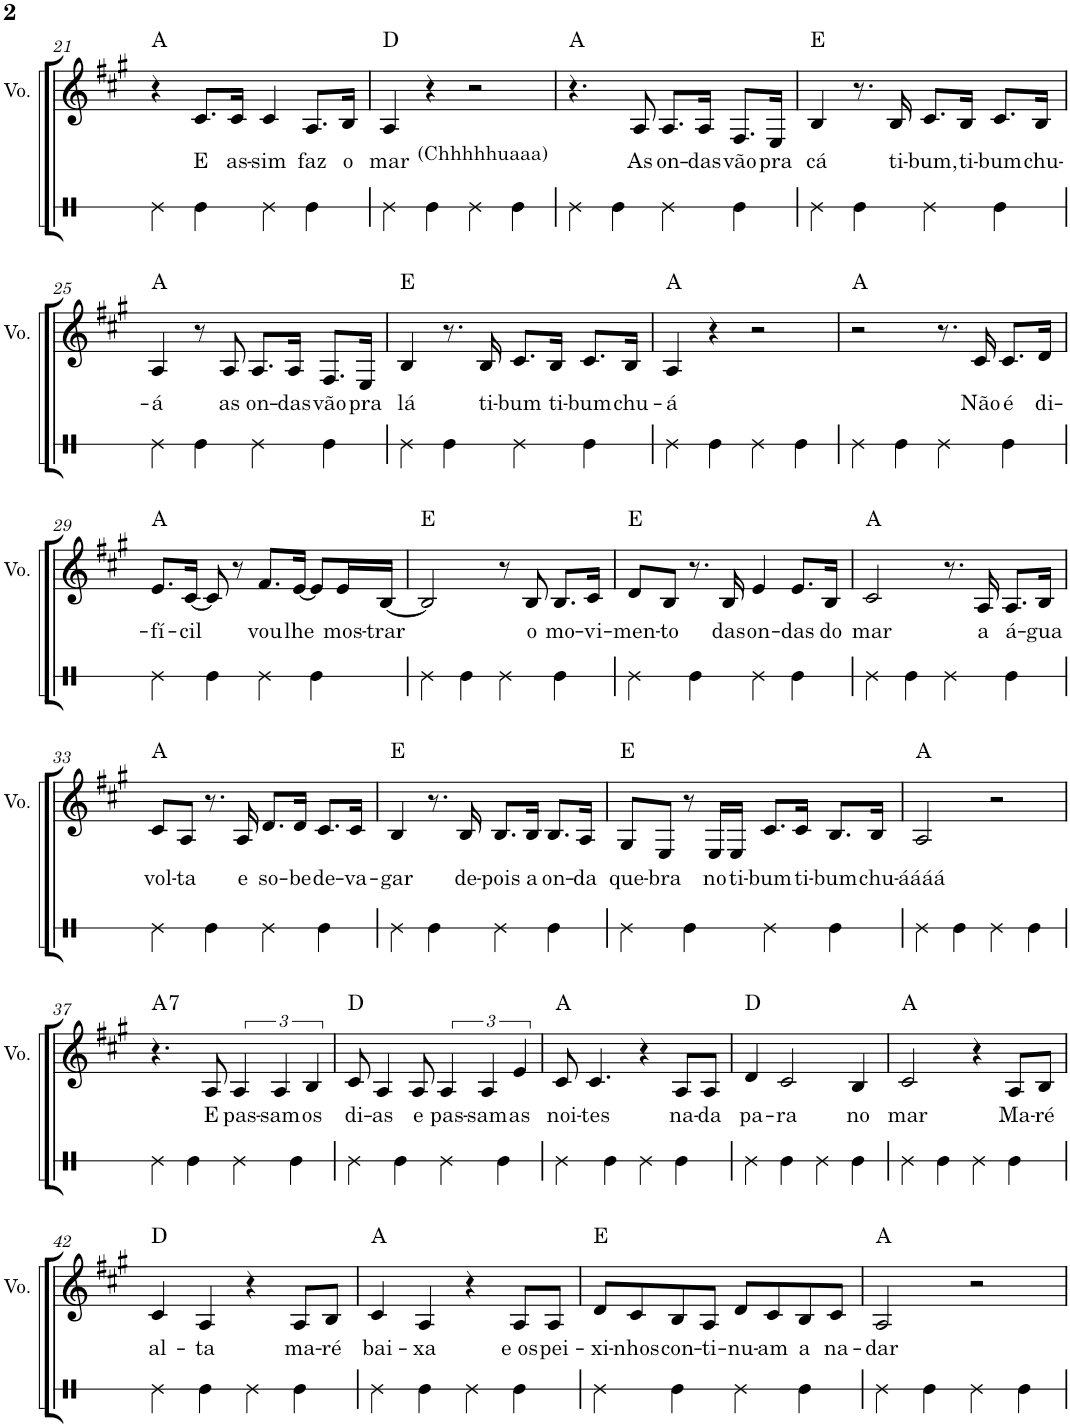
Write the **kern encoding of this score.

**kern	**kern	**text	**harte
*part2	*part1	*part1	*part1
*staff2	*staff1	*staff1	*
*I"Surdo de Campo	*I"Voz	*	*
*	*I'Vo.	*	*
!!LO:PB:g=z
*clefX	*clefG2	*	*
*k[f#c#g#]	*k[f#c#g#]	*	*
*M4/4	*M4/4	*	*
=21	=21	=21	=21
4Re\	4r	.	A:maj
!	!	!LO:LY:b	!
4Re\	8.c#/L	E	.
!	!	!LO:LY:b	!
.	16c#/Jk	as-	.
!	!	!LO:LY:b	!
4Re\	4c#/	-sim	.
!	!	!LO:LY:b	!
4Re\	8.A/L	faz	.
!	!	!LO:LY:b	!
.	16B/Jk	o	.
=22	=22	=22	=22
!	!	!LO:LY:b	!
4Re\	4A/	mar	D:maj
!	!LO:TX:b:t=(Chhhhhuaaa)	!	!
4Re\	4r	.	.
4Re\	2r	.	.
4Re\	.	.	.
=23	=23	=23	=23
4Re\	4.r	.	A:maj
4Re\	.	.	.
!	!	!LO:LY:b	!
.	8A/	As	.
!	!	!LO:LY:b	!
4Re\	8.A/L	on-	.
!	!	!LO:LY:b	!
.	16A/Jk	-das	.
!	!	!LO:LY:b	!
4Re\	8.F#/L	vão	.
!	!	!LO:LY:b	!
.	16E/Jk	pra	.
=24	=24	=24	=24
!	!	!LO:LY:b	!
4Re\	4B/	cá	E:maj
4Re\	8.r	.	.
!	!	!LO:LY:b	!
.	16B/	ti-	.
!	!	!LO:LY:b	!
4Re\	8.c#/L	-bum,	.
!	!	!LO:LY:b	!
.	16B/Jk	ti-	.
!	!	!LO:LY:b	!
4Re\	8.c#/L	-bum	.
!	!	!LO:LY:b	!
.	16B/Jk	chu-	.
!!LO:LB:g=z
=25	=25	=25	=25
!	!	!LO:LY:b	!
4Re\	4A/	-á	A:maj
4Re\	8r	.	.
!	!	!LO:LY:b	!
.	8A/	as	.
!	!	!LO:LY:b	!
4Re\	8.A/L	on-	.
!	!	!LO:LY:b	!
.	16A/Jk	-das	.
!	!	!LO:LY:b	!
4Re\	8.F#/L	vão	.
!	!	!LO:LY:b	!
.	16E/Jk	pra	.
=26	=26	=26	=26
!	!	!LO:LY:b	!
4Re\	4B/	lá	E:maj
4Re\	8.r	.	.
!	!	!LO:LY:b	!
.	16B/	ti-	.
!	!	!LO:LY:b	!
4Re\	8.c#/L	-bum	.
!	!	!LO:LY:b	!
.	16B/Jk	ti-	.
!	!	!LO:LY:b	!
4Re\	8.c#/L	-bum	.
!	!	!LO:LY:b	!
.	16B/Jk	chu-	.
=27	=27	=27	=27
!	!	!LO:LY:b	!
4Re\	4A/	-á	A:maj
4Re\	4r	.	.
4Re\	2r	.	.
4Re\	.	.	.
=28	=28	=28	=28
4Re\	2r	.	A:maj
4Re\	.	.	.
4Re\	8.r	.	.
!	!	!LO:LY:b	!
.	16c#/	Não	.
!	!	!LO:LY:b	!
4Re\	8.c#/L	é	.
!	!	!LO:LY:b	!
.	16d/Jk	di-	.
!!LO:LB:g=z
=29	=29	=29	=29
!	!	!LO:LY:b	!
4Re\	8.e/L	-fí-	A:maj
!	!	!LO:LY:b	!
.	[16c#/Jk	-cil	.
4Re\	8c#/]	.	.
.	8r	.	.
!	!	!LO:LY:b	!
4Re\	8.f#/L	vou	.
!	!	!LO:LY:b	!
.	[16e/Jk	lhe	.
4Re\	8e/L]	.	.
!	!	!LO:LY:b	!
.	16e/L	mos-	.
!	!	!LO:LY:b	!
.	[16B/JJ	-trar	.
=30	=30	=30	=30
4Re\	2B/]	.	E:maj
4Re\	.	.	.
4Re\	8r	.	.
!	!	!LO:LY:b	!
.	8B/	o	.
!	!	!LO:LY:b	!
4Re\	8.B/L	mo-	.
!	!	!LO:LY:b	!
.	16c#/Jk	-vi-	.
=31	=31	=31	=31
!	!	!LO:LY:b	!
4Re\	8d/L	-men-	E:maj
!	!	!LO:LY:b	!
.	8B/J	-to	.
4Re\	8.r	.	.
!	!	!LO:LY:b	!
.	16B/	das	.
!	!	!LO:LY:b	!
4Re\	4e/	on-	.
!	!	!LO:LY:b	!
4Re\	8.e/L	-das	.
!	!	!LO:LY:b	!
.	16B/Jk	do	.
=32	=32	=32	=32
!	!	!LO:LY:b	!
4Re\	2c#/	mar	A:maj
4Re\	.	.	.
4Re\	8.r	.	.
!	!	!LO:LY:b	!
.	16A/	a	.
!	!	!LO:LY:b	!
4Re\	8.A/L	á-	.
!	!	!LO:LY:b	!
.	16B/Jk	-gua	.
!!LO:LB:g=z
=33	=33	=33	=33
!	!	!LO:LY:b	!
4Re\	8c#/L	vol-	A:maj
!	!	!LO:LY:b	!
.	8A/J	-ta	.
4Re\	8.r	.	.
!	!	!LO:LY:b	!
.	16A/	e	.
!	!	!LO:LY:b	!
4Re\	8.d/L	so-	.
!	!	!LO:LY:b	!
.	16d/Jk	-be	.
!	!	!LO:LY:b	!
4Re\	8.c#/L	de-	.
!	!	!LO:LY:b	!
.	16c#/Jk	-va-	.
=34	=34	=34	=34
!	!	!LO:LY:b	!
4Re\	4B/	-gar	E:maj
4Re\	8.r	.	.
!	!	!LO:LY:b	!
.	16B/	de-	.
!	!	!LO:LY:b	!
4Re\	8.B/L	-pois	.
!	!	!LO:LY:b	!
.	16B/Jk	a	.
!	!	!LO:LY:b	!
4Re\	8.B/L	on-	.
!	!	!LO:LY:b	!
.	16A/Jk	-da	.
=35	=35	=35	=35
!	!	!LO:LY:b	!
4Re\	8G#/L	que-	E:maj
!	!	!LO:LY:b	!
.	8E/J	-bra	.
4Re\	8r	.	.
!	!	!LO:LY:b	!
.	16E/LL	no	.
!	!	!LO:LY:b	!
.	16E/JJ	ti-	.
!	!	!LO:LY:b	!
4Re\	8.c#/L	-bum	.
!	!	!LO:LY:b	!
.	16c#/Jk	ti-	.
!	!	!LO:LY:b	!
4Re\	8.B/L	-bum	.
!	!	!LO:LY:b	!
.	16B/Jk	chu-	.
=36	=36	=36	=36
!	!	!LO:LY:b	!
4Re\	2A/	-áááá	A:maj
4Re\	.	.	.
4Re\	2r	.	.
4Re\	.	.	.
!!LO:LB:g=z
=37	=37	=37	=37
!	!	!	!LO:H:kt=7
4Re\	4.r	.	A:7
4Re\	.	.	.
!	!	!LO:LY:b	!
.	8A/	E	.
!	!	!LO:LY:b	!
4Re\	6A/	pas-	.
!	!	!LO:LY:b	!
.	6A/	-sam	.
4Re\	.	.	.
!	!	!LO:LY:b	!
.	6B/	os	.
=38	=38	=38	=38
!	!	!LO:LY:b	!
4Re\	8c#/	di-	D:maj
!	!	!LO:LY:b	!
.	4A/	-as	.
4Re\	.	.	.
!	!	!LO:LY:b	!
.	8A/	e	.
!	!	!LO:LY:b	!
4Re\	6A/	pas-	.
!	!	!LO:LY:b	!
.	6A/	-sam	.
4Re\	.	.	.
!	!	!LO:LY:b	!
.	6e/	as	.
=39	=39	=39	=39
!	!	!LO:LY:b	!
4Re\	8c#/	noi-	A:maj
!	!	!LO:LY:b	!
.	4.c#/	-tes	.
4Re\	.	.	.
4Re\	4r	.	.
!	!	!LO:LY:b	!
4Re\	8A/L	na-	.
!	!	!LO:LY:b	!
.	8A/J	-da	.
=40	=40	=40	=40
!	!	!LO:LY:b	!
4Re\	4d/	pa-	D:maj
!	!	!LO:LY:b	!
4Re\	2c#/	-ra	.
4Re\	.	.	.
!	!	!LO:LY:b	!
4Re\	4B/	no	.
=41	=41	=41	=41
!	!	!LO:LY:b	!
4Re\	2c#/	mar	A:maj
4Re\	.	.	.
4Re\	4r	.	.
!	!	!LO:LY:b	!
4Re\	8A/L	Ma-	.
!	!	!LO:LY:b	!
.	8B/J	-ré	.
!!LO:LB:g=z
=42	=42	=42	=42
!	!	!LO:LY:b	!
4Re\	4c#/	al-	D:maj
!	!	!LO:LY:b	!
4Re\	4A/	-ta	.
4Re\	4r	.	.
!	!	!LO:LY:b	!
4Re\	8A/L	ma-	.
!	!	!LO:LY:b	!
.	8B/J	-ré	.
=43	=43	=43	=43
!	!	!LO:LY:b	!
4Re\	4c#/	bai-	A:maj
!	!	!LO:LY:b	!
4Re\	4A/	-xa	.
4Re\	4r	.	.
!	!	!LO:LY:b	!
4Re\	8A/L	e os	.
!	!	!LO:LY:b	!
.	8A/J	pei-	.
=44	=44	=44	=44
!	!	!LO:LY:b	!
4Re\	8d/L	-xi-	E:maj
!	!	!LO:LY:b	!
.	8c#/	-nhos	.
!	!	!LO:LY:b	!
4Re\	8B/	con-	.
!	!	!LO:LY:b	!
.	8A/J	-ti-	.
!	!	!LO:LY:b	!
4Re\	8d/L	-nu-	.
!	!	!LO:LY:b	!
.	8c#/	-am	.
!	!	!LO:LY:b	!
4Re\	8B/	a	.
!	!	!LO:LY:b	!
.	8c#/J	na-	.
=45	=45	=45	=45
!	!	!LO:LY:b	!
4Re\	2A/	-dar	A:maj
4Re\	.	.	.
4Re\	2r	.	.
4Re\	.	.	.
=	=	=	=
*-	*-	*-	*-
